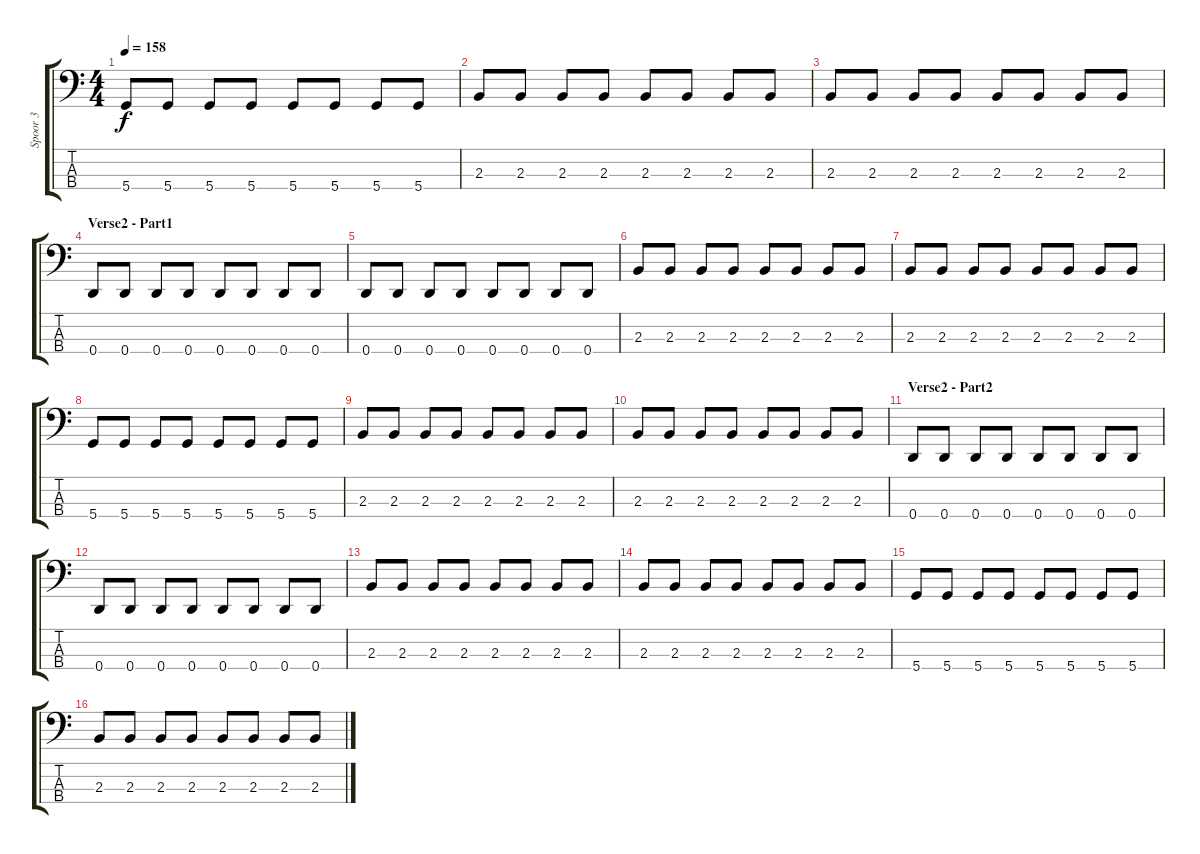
\track ("Spoor 3" "Spoor 3") {instrument electricbasspick}
\staff {score tabs}
\tuning (G2 D2 A1 D1) {hide}
\ts (4 4)
\tempo 158
\clef f4
\ks c
5.4.8{dy f} 5.4.8 5.4.8 5.4.8 5.4.8 5.4.8 5.4.8 5.4.8 |
2.3.8 2.3.8 2.3.8 2.3.8 2.3.8 2.3.8 2.3.8 2.3.8 |
2.3.8 2.3.8 2.3.8 2.3.8 2.3.8 2.3.8 2.3.8 2.3.8 |
\section ("" "Verse2 - Part1")
0.4.8 0.4.8 0.4.8 0.4.8 0.4.8 0.4.8 0.4.8 0.4.8 |
0.4.8 0.4.8 0.4.8 0.4.8 0.4.8 0.4.8 0.4.8 0.4.8 |
2.3.8 2.3.8 2.3.8 2.3.8 2.3.8 2.3.8 2.3.8 2.3.8 |
2.3.8 2.3.8 2.3.8 2.3.8 2.3.8 2.3.8 2.3.8 2.3.8 |
5.4.8 5.4.8 5.4.8 5.4.8 5.4.8 5.4.8 5.4.8 5.4.8 |
2.3.8 2.3.8 2.3.8 2.3.8 2.3.8 2.3.8 2.3.8 2.3.8 |
2.3.8 2.3.8 2.3.8 2.3.8 2.3.8 2.3.8 2.3.8 2.3.8 |
\section ("" "Verse2 - Part2")
0.4.8 0.4.8 0.4.8 0.4.8 0.4.8 0.4.8 0.4.8 0.4.8 |
0.4.8 0.4.8 0.4.8 0.4.8 0.4.8 0.4.8 0.4.8 0.4.8 |
2.3.8 2.3.8 2.3.8 2.3.8 2.3.8 2.3.8 2.3.8 2.3.8 |
2.3.8 2.3.8 2.3.8 2.3.8 2.3.8 2.3.8 2.3.8 2.3.8 |
5.4.8 5.4.8 5.4.8 5.4.8 5.4.8 5.4.8 5.4.8 5.4.8 |
2.3.8 2.3.8 2.3.8 2.3.8 2.3.8 2.3.8 2.3.8 2.3.8
